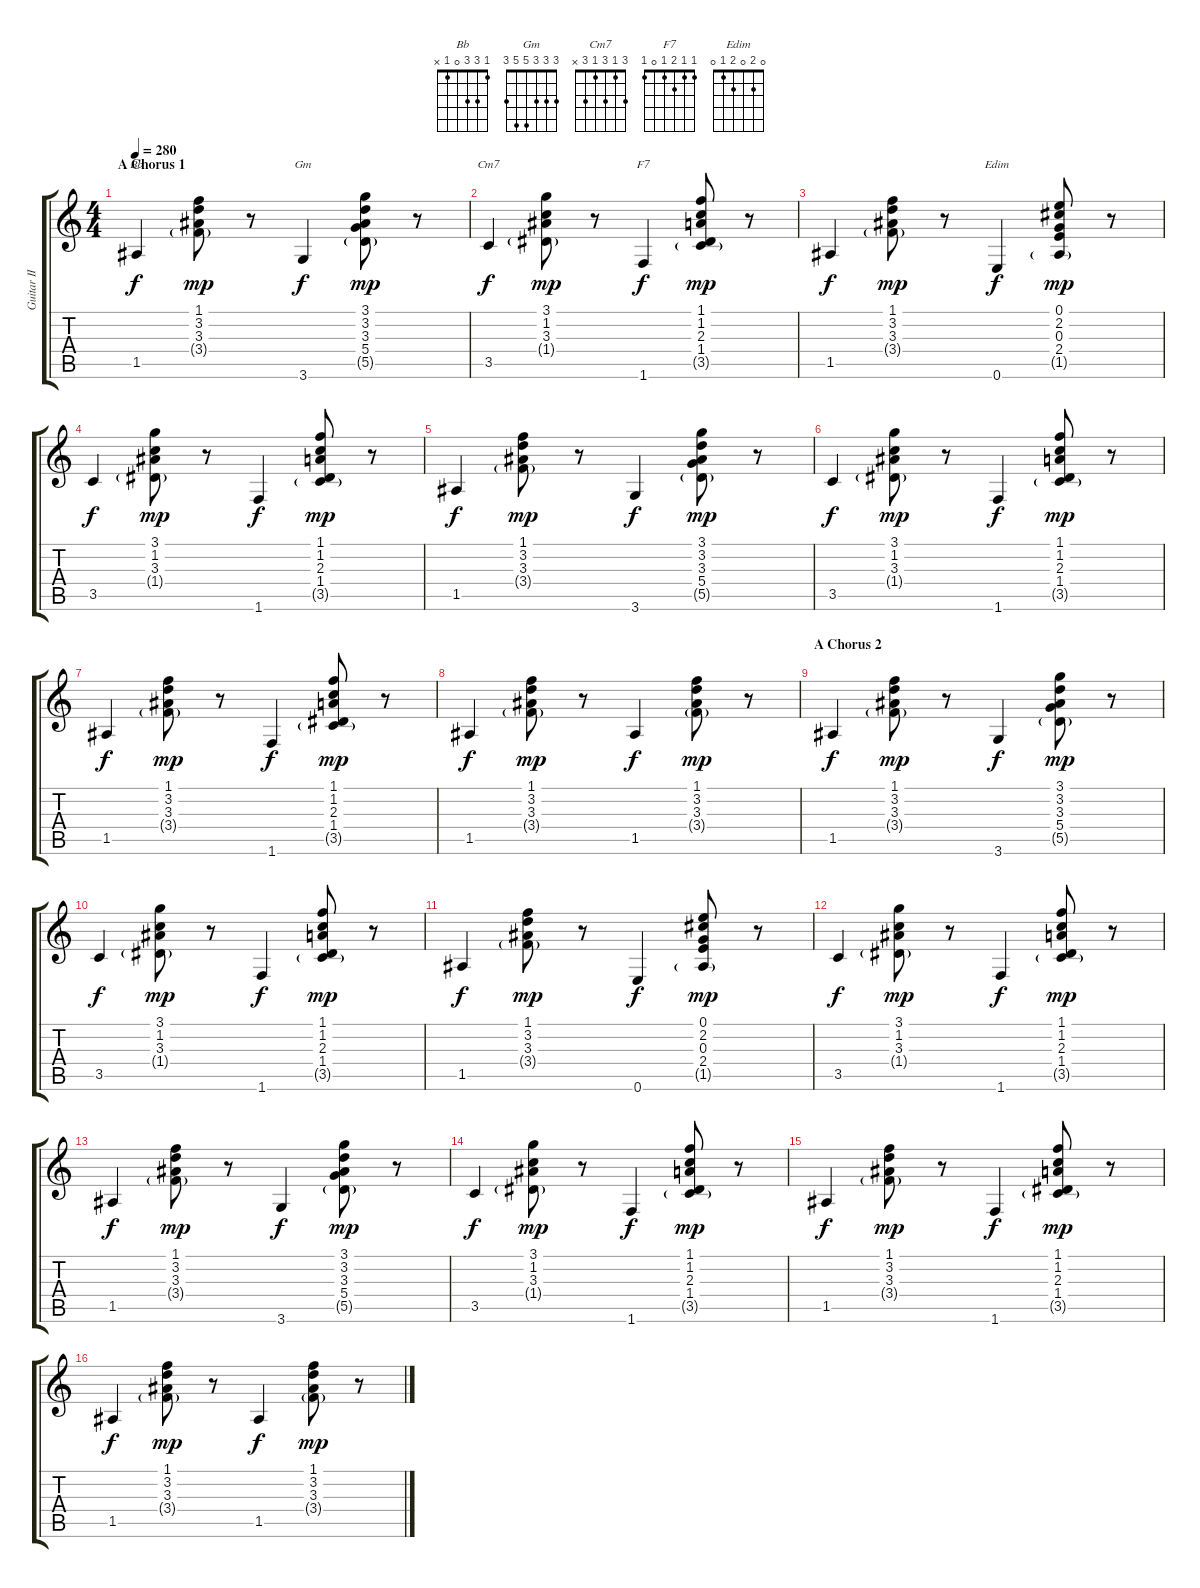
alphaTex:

\track ("Guitar II" "Guitar II") {instrument acousticguitarsteel}
\staff {score tabs}
\tuning (E4 B3 G3 D3 A2 E2) {hide}
\chord ("Bb" 1 3 3 0 1 x)
\chord ("Gm" 3 3 3 5 5 3)
\chord ("Cm7" 3 1 3 1 3 x)
\chord ("F7" 1 1 2 1 0 1)
\chord ("Edim" 0 2 0 2 1 0)
\ts (4 4)
\section ("" "A Chorus 1")
\tempo 280
\clef g2
\ks c
1.5.4{ch "Bb" dy f instrument acousticguitarsteel} (1.1 3.2 3.3 3.4{g}).8{dy mp} r.8 3.6.4{ch "Gm" dy f} (3.1 3.2 3.3 5.4 5.5{g}).8{dy mp} r.8 |
3.5.4{ch "Cm7" dy f} (3.1 1.2 3.3 1.4{g}).8{dy mp} r.8 1.6.4{ch "F7" dy f} (1.1 1.2 2.3 1.4 3.5{g}).8{dy mp} r.8 |
1.5.4{dy f} (1.1 3.2 3.3 3.4{g}).8{dy mp} r.8 0.6.4{ch "Edim" dy f} (0.1 2.2 0.3 2.4 1.5{g}).8{dy mp} r.8 |
3.5.4{dy f} (3.1 1.2 3.3 1.4{g}).8{dy mp} r.8 1.6.4{dy f} (1.1 1.2 2.3 1.4 3.5{g}).8{dy mp} r.8 |
1.5.4{dy f} (1.1 3.2 3.3 3.4{g}).8{dy mp} r.8 3.6.4{dy f} (3.1 3.2 3.3 5.4 5.5{g}).8{dy mp} r.8 |
3.5.4{dy f} (3.1 1.2 3.3 1.4{g}).8{dy mp} r.8 1.6.4{dy f} (1.1 1.2 2.3 1.4 3.5{g}).8{dy mp} r.8 |
1.5.4{dy f} (1.1 3.2 3.3 3.4{g}).8{dy mp} r.8 1.6.4{dy f} (1.1 1.2 2.3 1.4 3.5{g}).8{dy mp} r.8 |
1.5.4{dy f} (1.1 3.2 3.3 3.4{g}).8{dy mp} r.8 1.5.4{dy f} (1.1 3.2 3.3 3.4{g}).8{dy mp} r.8 |
\section ("" "A Chorus 2")
1.5.4{dy f} (1.1 3.2 3.3 3.4{g}).8{dy mp} r.8 3.6.4{dy f} (3.1 3.2 3.3 5.4 5.5{g}).8{dy mp} r.8 |
3.5.4{dy f} (3.1 1.2 3.3 1.4{g}).8{dy mp} r.8 1.6.4{dy f} (1.1 1.2 2.3 1.4 3.5{g}).8{dy mp} r.8 |
1.5.4{dy f} (1.1 3.2 3.3 3.4{g}).8{dy mp} r.8 0.6.4{dy f} (0.1 2.2 0.3 2.4 1.5{g}).8{dy mp} r.8 |
3.5.4{dy f} (3.1 1.2 3.3 1.4{g}).8{dy mp} r.8 1.6.4{dy f} (1.1 1.2 2.3 1.4 3.5{g}).8{dy mp} r.8 |
1.5.4{dy f} (1.1 3.2 3.3 3.4{g}).8{dy mp} r.8 3.6.4{dy f} (3.1 3.2 3.3 5.4 5.5{g}).8{dy mp} r.8 |
3.5.4{dy f} (3.1 1.2 3.3 1.4{g}).8{dy mp} r.8 1.6.4{dy f} (1.1 1.2 2.3 1.4 3.5{g}).8{dy mp} r.8 |
1.5.4{dy f} (1.1 3.2 3.3 3.4{g}).8{dy mp} r.8 1.6.4{dy f} (1.1 1.2 2.3 1.4 3.5{g}).8{dy mp} r.8 |
1.5.4{dy f} (1.1 3.2 3.3 3.4{g}).8{dy mp} r.8 1.5.4{dy f} (1.1 3.2 3.3 3.4{g}).8{dy mp} r.8
